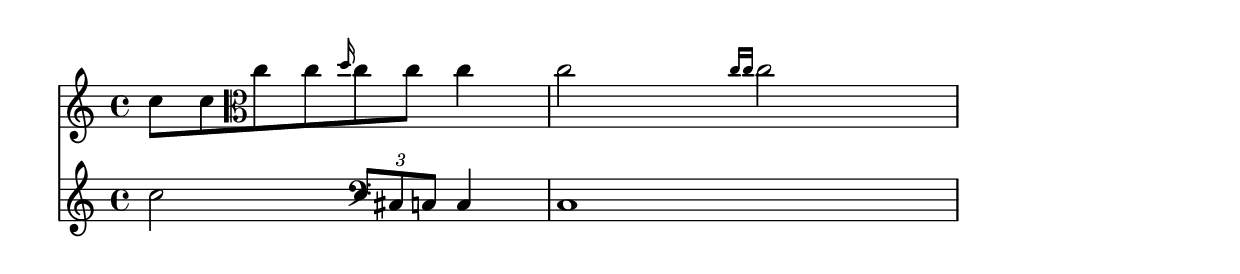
\header {


  texidoc = "If @code{strict-note-spacing} is set, then spacing of
notes is not influenced by bars and clefs half-way on the system.
Rather, they are put just before the note that occurs at the same
time.  This may cause collisions.  "

}


\version "2.17.6"

\paper {
  ragged-right = ##t
  indent = 0
}
\layout {
  \context {
    \Score
  }
}

\relative c''
<<
  \override Score.SpacingSpanner.strict-note-spacing = ##t 
  \set Score.proportionalNotationDuration = #(ly:make-moment 1 16)
  \new Staff {
    c8[ c \clef alto c c \grace { d16 }  c8 c]  c4 c2
    \grace { c16[ c16] }
    c2 }
  \new Staff {
    c2  \times 2/3 { c8 \clef bass cis,, c } 
    c4
    c1
  }
>>
  
